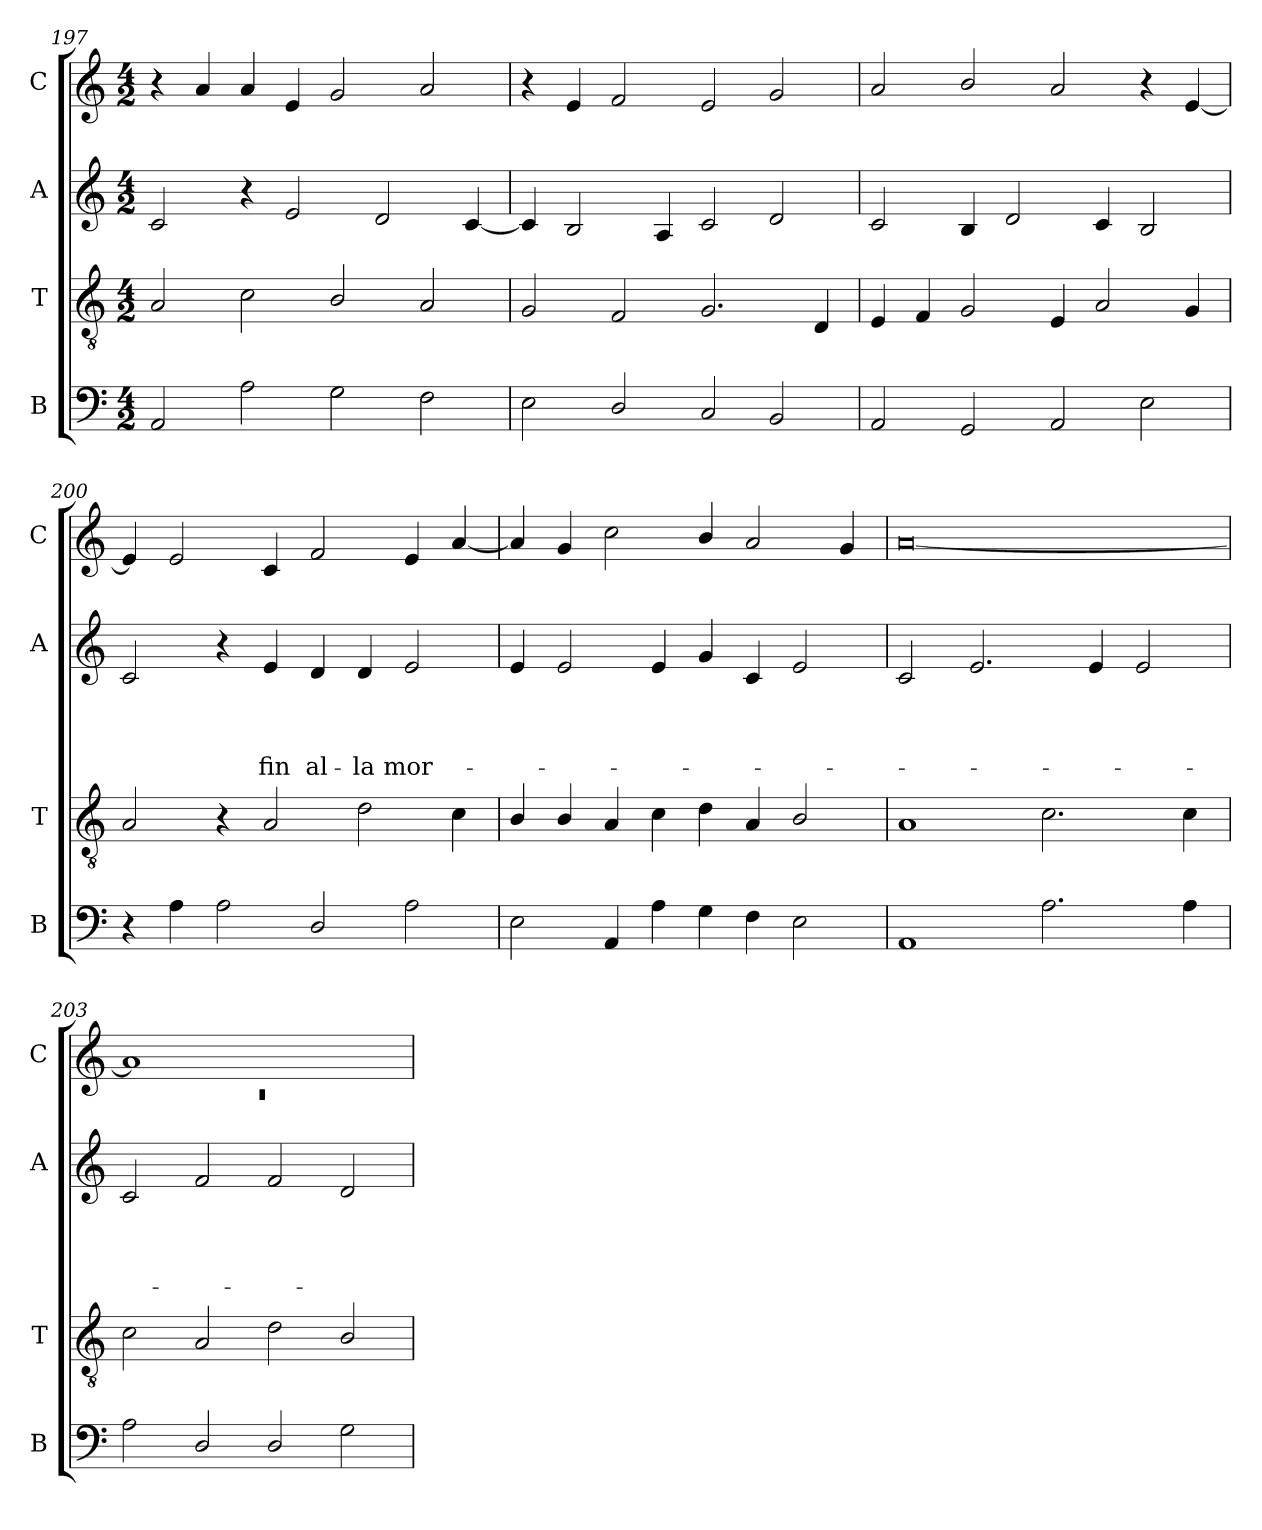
**kern	**kern	**kern	**text	**text	**text	**text	**kern
*part4	*part3	*part2	*part2	*part2	*part2	*part2	*part1
*staff4	*staff3	*staff2	*staff2	*staff2	*staff2	*staff2	*staff1
*I"B	*I"T	*I"A	*	*	*	*	*I"C
*I'B	*I'T	*I'A	*	*	*	*	*I'C
!!LO:LB:g=z
*clefF4	*clefGv2	*clefG2	*	*	*	*	*clefG2
*k[]	*k[]	*k[]	*	*	*	*	*k[]
*C:	*C:	*C:	*	*	*	*	*C:
*M4/2	*M4/2	*M4/2	*	*	*	*	*M4/2
=197	=197	=197	=197	=197	=197	=197	=197
2AA/	2A/	2c/	.	.	.	.	4r
.	.	.	.	.	.	.	4a/
2A\	2c\	4r	.	.	.	.	4a/
.	.	2e/	.	.	.	.	4e/
2G\	2B/	.	.	.	.	.	2g/
.	.	2d/	.	.	.	.	.
2F\	2A/	.	.	.	.	.	2a/
.	.	[<4c/	.	.	.	.	.
=198	=198	=198	=198	=198	=198	=198	=198
2E\	2G/	4c/]	.	.	.	.	4r
.	.	2B/	.	.	.	.	4e/
2D/	2F/	.	.	.	.	.	2f/
.	.	4A/	.	.	.	.	.
2C/	2.G/	2c/	.	.	.	.	2e/
2BB/	.	2d/	.	.	.	.	2g/
.	4D/	.	.	.	.	.	.
=199	=199	=199	=199	=199	=199	=199	=199
2AA/	4E/	2c/	.	.	.	.	2a/
.	4F/	.	.	.	.	.	.
2GG/	2G/	4B/	.	.	.	.	2b/
.	.	2d/	.	.	.	.	.
2AA/	4E/	.	.	.	.	.	2a/
.	2A/	4c/	.	.	.	.	.
2E\	.	2B/	.	.	.	.	4r
.	4G/	.	.	.	.	.	[<4e/
=200	=200	=200	=200	=200	=200	=200	=200
4r	2A/	2c/	.	.	.	.	4e/]
4A\	.	.	.	.	.	.	2e/
2A\	4r	4r	.	.	.	.	.
!	!	!	!	!	!	!LO:LY:b	!
.	2A/	4e/	.	.	.	fin	4c/
!	!	!	!	!	!	!LO:LY:b	!
2D/	.	4d/	.	.	.	al-	2f/
!	!	!	!	!	!	!LO:LY:b	!
.	2d\	4d/	.	.	.	-la	.
!	!	!	!	!	!	!LO:LY:b	!
2A\	.	2e/	.	.	.	mor-	4e/
.	4c\	.	.	.	.	.	[<4a/
!!LO:LB:g=z
=201	=201	=201	=201	=201	=201	=201	=201
2E\	4B/	4e/	.	.	.	.	4a/]
.	4B/	2e/	.	.	.	.	4g/
4AA/	4A/	.	.	.	.	.	2cc\
4A\	4c\	4e/	.	.	.	.	.
4G\	4d\	4g/	.	.	.	.	4b/
4F\	4A/	4c/	.	.	.	.	2a/
2E\	2B/	2e/	.	.	.	.	.
.	.	.	.	.	.	.	4g/
=202	=202	=202	=202	=202	=202	=202	=202
1AA	1A	2c/	.	.	.	.	[<0a
.	.	2.e/	.	.	.	.	.
2.A\	2.c\	.	.	.	.	.	.
.	.	4e/	.	.	.	.	.
.	.	2e/	.	.	.	.	.
4A\	4c\	.	.	.	.	.	.
=203	=203	=203	=203	=203	=203	=203	=203
*	*	*	*	*	*	*	*^
!	!	!	!	!	!	!	!	!LO:N:vis=1
2A\	2c\	2c/	.	.	.	.	1a]	0rc
2D/	2A/	2f/	.	.	.	.	.	.
2D/	2d\	2f/	.	.	.	.	1ryy	.
2G\	2B/	2d/	.	.	.	.	.	.
*	*	*	*	*	*	*	*v	*v
=	=	=	=	=	=	=	=
*-	*-	*-	*-	*-	*-	*-	*-
